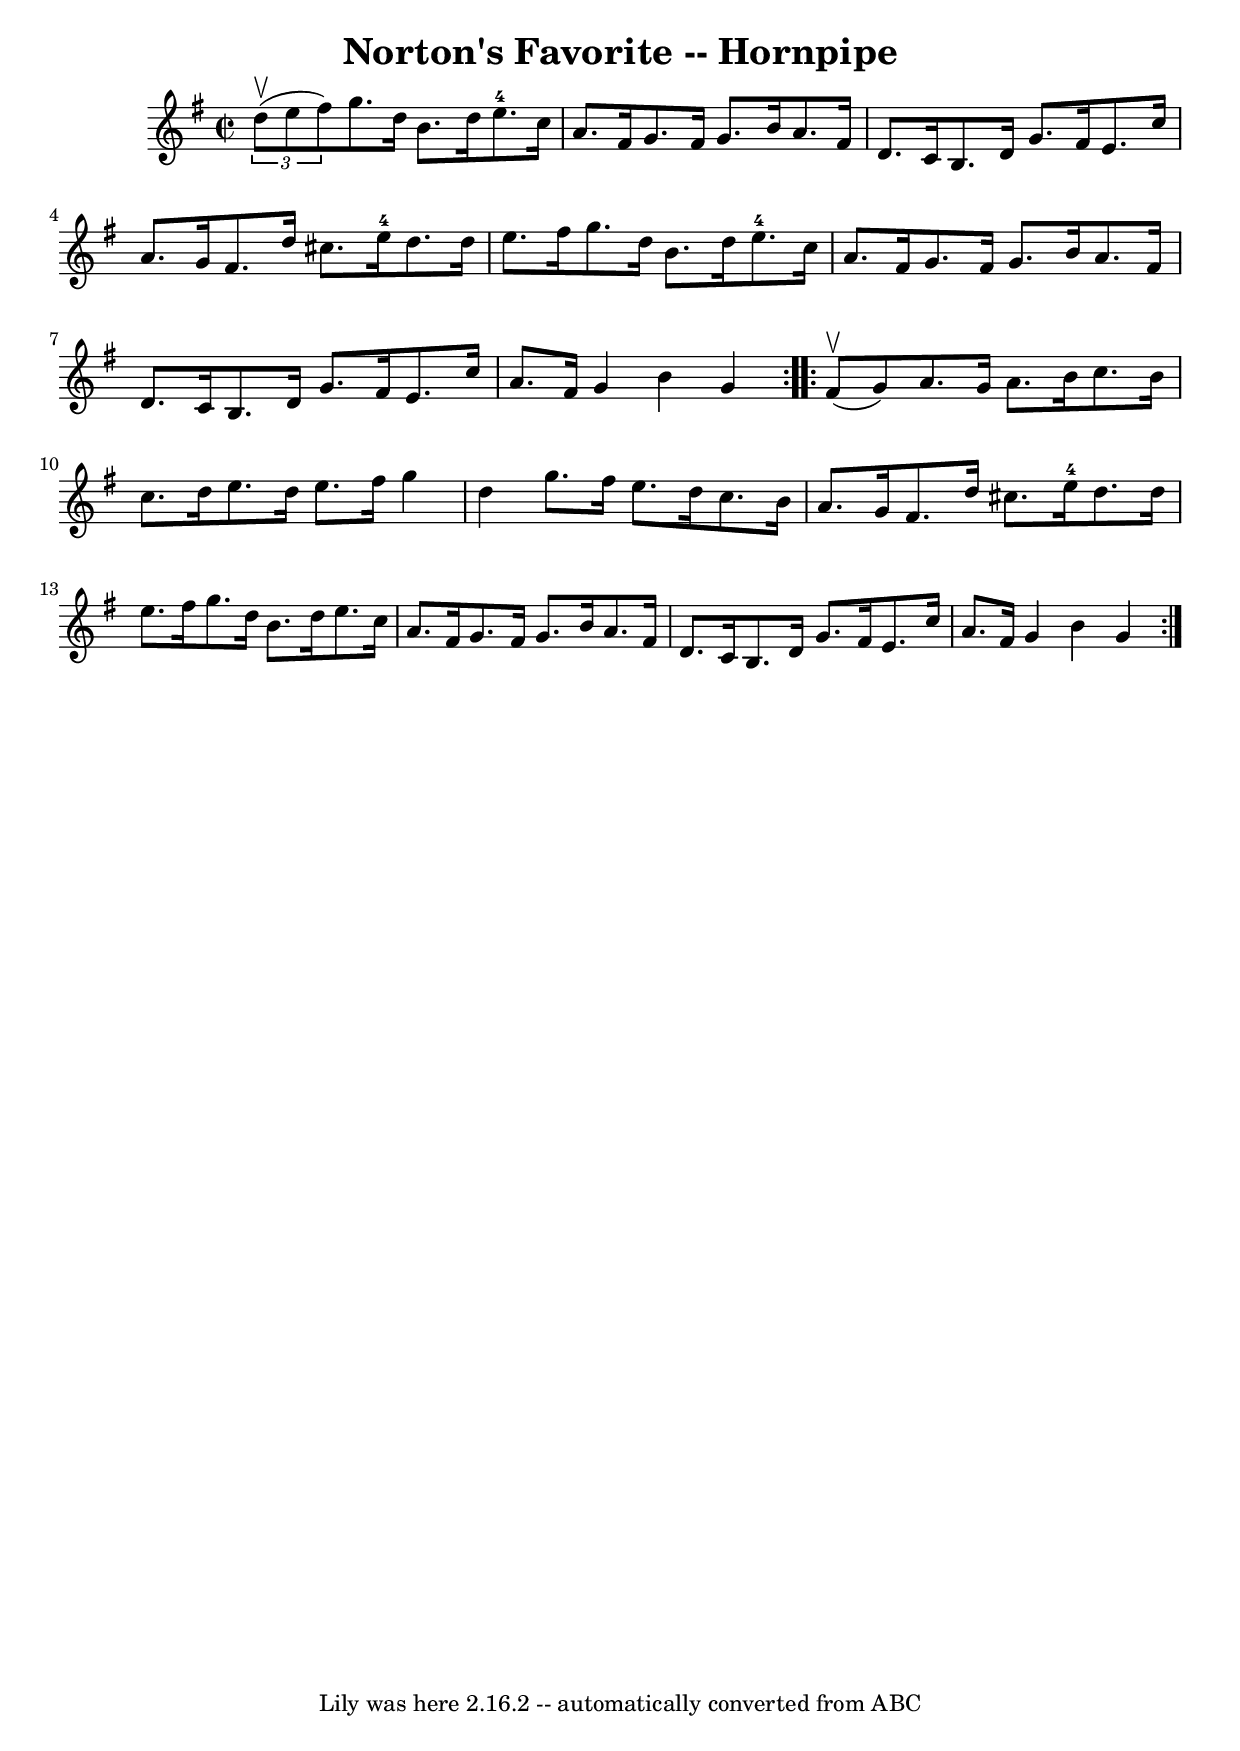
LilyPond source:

\version "2.16.2"
\include "Mammoth.ily"
\header {
	%% book = "Cole's 1000 Fiddle Tunes"
	crossRefNumber = "1"
	footnotes = ""
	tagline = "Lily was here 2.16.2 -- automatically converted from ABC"
	title = "Norton's Favorite -- Hornpipe"
}
voicedefault =  {


\repeat volta 2 {
\override Staff.TimeSignature #'style = #'C
 \time 2/2 
\key g \major   \times 2/3 { d''8 (^\upbow e''8 fis''8) } 
|
 g''8. d''16 b'8. d''16 e''8.-4 c''16 a'8.    
fis'16  |
 g'8. fis'16 g'8. b'16 a'8. fis'16 d'8.    
c'16  |
 b8. d'16 g'8. fis'16 e'8. c''16 a'8.    
g'16  |
 fis'8. d''16 cis''8. e''16-4 d''8. d''16    
e''8. fis''16  |
 g''8. d''16 b'8. d''16 e''8.-4  
 c''16 a'8. fis'16  |
 g'8. fis'16 g'8. b'16 a'8.    
fis'16 d'8. c'16  |
 b8. d'16 g'8. fis'16 e'8.    
c''16 a'8. fis'16  |
 g'4 b'4 g'4  }     \repeat volta 2 {  
 fis'8 (^\upbow g'8) |
 a'8. g'16 a'8. b'16 c''8.    
b'16 c''8. d''16  |
 e''8. d''16 e''8. fis''16 g''4   
 d''4  |
 g''8. fis''16 e''8. d''16 c''8. b'16 a'8. 
 g'16  |
 fis'8. d''16 cis''8. e''16-4 d''8. d''16   
 e''8. fis''16  |
 g''8. d''16 b'8. d''16 e''8.    
c''16 a'8. fis'16  |
 g'8. fis'16 g'8. b'16 a'8.    
fis'16 d'8. c'16  |
 b8. d'16 g'8. fis'16 e'8.    
c''16 a'8. fis'16  |
 g'4 b'4 g'4  }   
}

\score{
    <<

	\context Staff="default"
	{
	    \voicedefault 
	}

    >>
	\layout {
	}
	\midi {}
}
